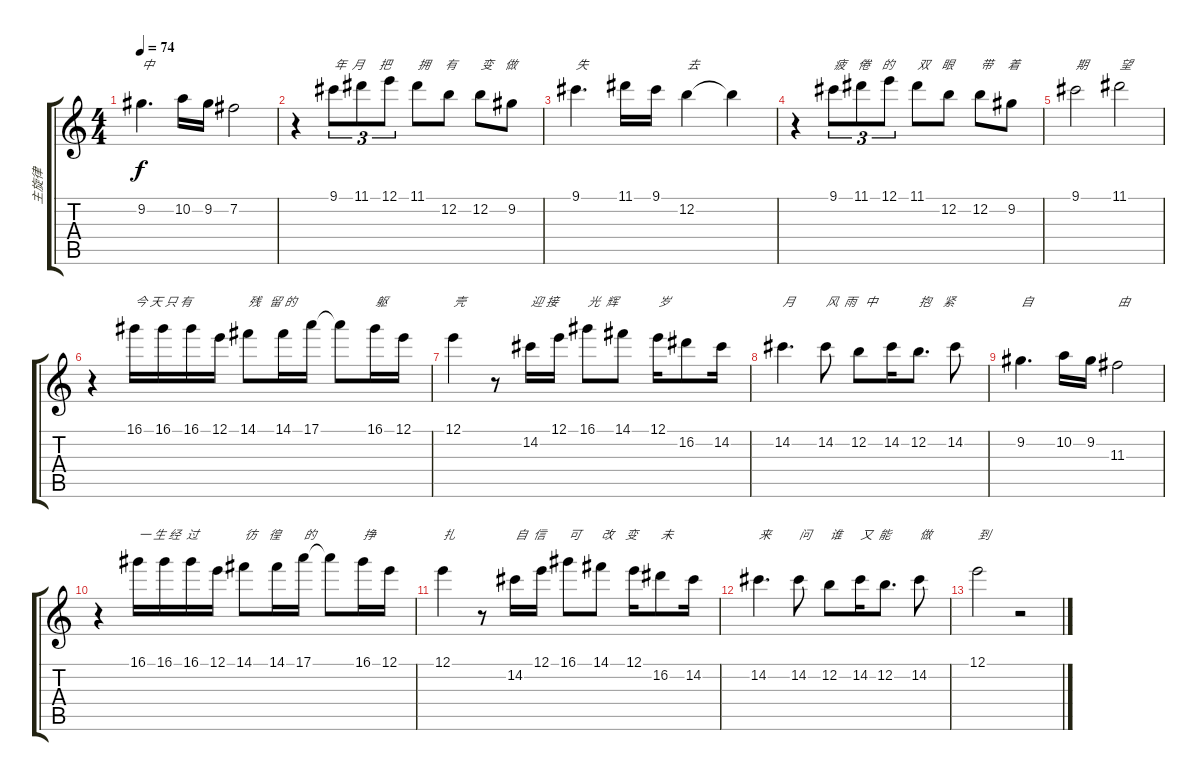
\track ("主旋律" "主旋律") {instrument acousticguitarsteel}
\staff {score tabs}
\tuning (E4 B3 G3 D3 A2 E2) {hide}
\ts (4 4)
\tempo 74
\clef g2
\ks c
9.2.4{d txt "中" dy f} 10.2.16 9.2.16 7.2.2 |
r.4 9.1.8{tu (3 2) txt "年  月     把"} 11.1.8{tu (3 2)} 12.1.8{tu (3 2)} 11.1.8{txt "拥     有"} 12.2.8 12.2.8{txt "变    做"} 9.2.8 |
9.1.4{d txt "失"} 11.1.16 9.1.16 12.2.4{txt "去"} 12.2{t}.4 |
r.4 9.1.8{tu (3 2) txt "疲    倦    的"} 11.1.8{tu (3 2)} 12.1.8{tu (3 2)} 11.1.8{txt "双    眼"} 12.2.8 12.2.8{txt "带     着"} 9.2.8 |
9.1.2{txt "期"} 11.1.2{txt "望"} |
r.4 16.1.16{txt "今 天 只 有"} 16.1.16 16.1.16 12.1.16 14.1.8{txt "残   留 的"} 14.1.16 17.1.16 17.1{t}.8 16.1.16{txt "躯"} 12.1.16 |
12.1.4{txt "壳"} r.8 14.2.16{txt "迎 接"} 12.1.16 16.1.8{txt "光  辉"} 14.1.8 12.1.16{txt "岁"} 16.2.8 14.2.16 |
14.2.4{d txt "月"} 14.2.8{txt "风  雨   中"} 12.2.8 14.2.16 12.2.8{d txt "抱    紧"} 14.2.8 |
9.2.4{d txt "自"} 10.2.16 9.2.16 11.3.2{txt "由"} |
r.4 16.1.16{txt "一 生 经  过"} 16.1.16 16.1.16 12.1.16 14.1.8{txt "彷    徨"} 14.1.16 17.1.16{txt "的"} 17.1{t}.8 16.1.16{txt "挣"} 12.1.16 |
12.1.4{txt "扎"} r.8 14.2.16{txt "自  信"} 12.1.16 16.1.8{txt "可"} 14.1.8{txt "改    变"} 12.1.16 16.2.8{txt "未"} 14.2.16 |
14.2.4{d txt "来"} 14.2.8{txt "问"} 12.2.8{txt "谁"} 14.2.16{txt "又  能"} 12.2.8{d} 14.2.8{txt "做"} |
12.1.2{txt "到"} r.2
